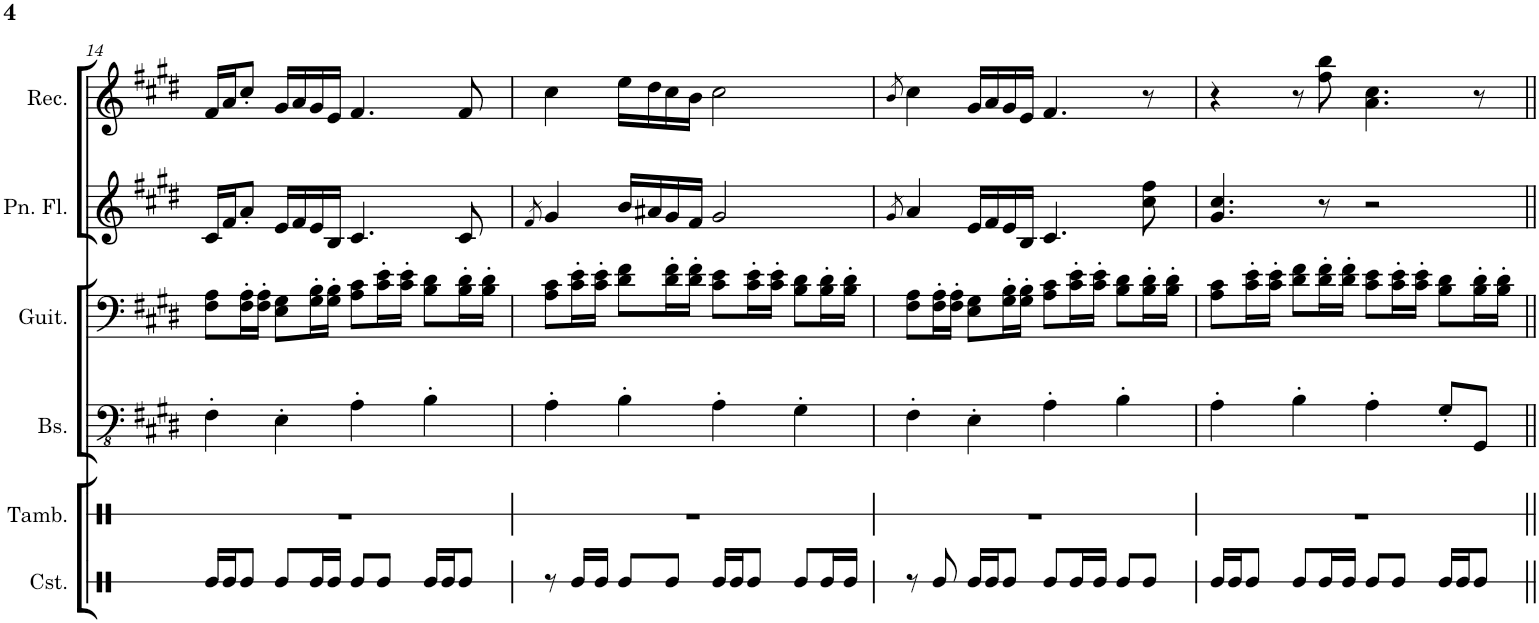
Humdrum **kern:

**kern	**kern	**kern	**kern	**kern	**kern	**kern	**kern
*part8	*part7	*part6	*part5	*part4	*part3	*part2	*part1
*staff8	*staff7	*staff6	*staff5	*staff4	*staff3	*staff2	*staff1
*I"Pan Flute Delay	*I"Recorder Delay	*I"Castanets	*I"Tambourine	*I"Bass	*I"Guitar	*I"Pan Flute	*I"Recorder
*I'Del.	*I'Del.	*I'Cst.	*I'Tamb.	*I'Bs.	*I'Guit.	*I'Pn. Fl.	*I'Rec.
!!LO:PB:g=z
*clefG2	*clefG2	*clefX	*clefX	*clefFv4	*clefGv2	*clefG2	*clefG2
*k[f#c#g#d#]	*k[f#c#g#d#]	*k[]	*k[]	*k[f#c#g#d#]	*k[f#c#g#d#]	*k[f#c#g#d#]	*k[f#c#g#d#]
*M4/4	*M4/4	*M4/4	*M4/4	*M4/4	*M4/4	*M4/4	*M4/4
=14	=14	=14	=14	=14	=14	=14	=14
!	!LO:N:vis=32	!	!	!	!	!	!
32.g#]/ 32.cc#]/KLL	32.r	16Re/LL	1r	4FF#'\	8F#\ 8A\L	16c#/LL	16f#/LL
16c#/	16f#/LL	.	.	.	.	.	.
.	.	16Re/J	.	.	.	16f#/J	16a/J
16f#/J	16a/J	.	.	.	.	.	.
.	.	8Re/J	.	.	16F#\' 16A\'L	8a'/J	8cc#'/J
8a'/J	8cc#'/J	.	.	.	.	.	.
.	.	.	.	.	16F#\' 16A\'JJ	.	.
.	.	8Re/L	.	4EE'\	8E\ 8G#\L	16e/LL	16g#/LL
16e/LL	16g#/LL	.	.	.	.	.	.
.	.	.	.	.	.	16f#/	16a/
16f#/J	16a/J	.	.	.	.	.	.
.	.	16Re/L	.	.	16G#\' 16B\'L	16e/	16g#/
16e/L	16g#/L	.	.	.	.	.	.
.	.	16Re/JJ	.	.	16G#\' 16B\'JJ	16B/JJ	16e/JJ
16B/JJ	16e/JJ	.	.	.	.	.	.
.	.	8Re/L	.	4AA'\	8A\ 8c#\L	4.c#/	4.f#/
4.c#	4.f#	.	.	.	.	.	.
.	.	8Re/J	.	.	16c#\' 16e\'L	.	.
.	.	.	.	.	16c#\' 16e\'JJ	.	.
.	.	16Re/LL	.	4BB'\	8B\ 8d#\L	.	.
.	.	16Re/J	.	.	.	.	.
.	.	8Re/J	.	.	16B\' 16d#\'L	8c#/	8f#/
[64c#/KKLL	[64f#/KKLL	.	.	.	.	.	.
16c#/JJ_	16f#/JJ_	.	.	.	16B\' 16d#\'JJ	.	.
=15	=15	=15	=15	=15	=15	=15	=15
.	.	.	.	.	.	8qf#/	.
32.c#]	32.f#]	8r	1r	4AA'\	8A\ 8c#\L	4g#/	4cc#\
8qf#	.	.	.	.	.	.	.
4g#	4cc#	.	.	.	.	.	.
.	.	16Re/LL	.	.	16c#\' 16e\'L	.	.
.	.	16Re/JJ	.	.	16c#\' 16e\'JJ	.	.
.	.	8Re/L	.	4BB'\	8d#\ 8f#\L	16b/LL	16ee\LL
16b/LL	16ee\LL	.	.	.	.	.	.
.	.	.	.	.	.	16a#X/	16dd#\
16a#X/J	16dd#\J	.	.	.	.	.	.
.	.	8Re/J	.	.	16d#\' 16f#\'L	16g#/	16cc#\
16g#/L	16cc#\L	.	.	.	.	.	.
.	.	.	.	.	16d#\' 16f#\'JJ	16f#/JJ	16b\JJ
16f#/JJ	16b\JJ	.	.	.	.	.	.
.	.	16Re/LL	.	4AA'\	8c#\ 8e\L	2g#/	2cc#\
[64g#	[64cc#	.	.	.	.	.	.
4..g#_	4..cc#_	16Re/J	.	.	.	.	.
.	.	8Re/J	.	.	16c#\' 16e\'L	.	.
.	.	.	.	.	16c#\' 16e\'JJ	.	.
.	.	8Re/L	.	4GG#'\	8B\ 8d#\L	.	.
.	.	16Re/L	.	.	16B\' 16d#\'L	.	.
.	.	16Re/JJ	.	.	16B\' 16d#\'JJ	.	.
=16	=16	=16	=16	=16	=16	=16	=16
.	.	.	.	.	.	8qg#/	8qb/
32.g#]	32.cc#]	8r	1r	4FF#'\	8F#\ 8A\L	4a/	4cc#\
8qg#	8qb	.	.	.	.	.	.
4a	4cc#	.	.	.	.	.	.
.	.	8Re/	.	.	16F#\' 16A\'L	.	.
.	.	.	.	.	16F#\' 16A\'JJ	.	.
.	.	16Re/LL	.	4EE'\	8E\ 8G#\L	16e/LL	16g#/LL
16e/LL	16g#/LL	.	.	.	.	.	.
.	.	16Re/J	.	.	.	16f#/	16a/
16f#/J	16a/J	.	.	.	.	.	.
.	.	8Re/J	.	.	16G#\' 16B\'L	16e/	16g#/
16e/L	16g#/L	.	.	.	.	.	.
.	.	.	.	.	16G#\' 16B\'JJ	16B/JJ	16e/JJ
16B/JJ	16e/JJ	.	.	.	.	.	.
.	.	8Re/L	.	4AA'\	8A\ 8c#\L	4.c#/	4.f#/
4.c#	4.f#	.	.	.	.	.	.
.	.	16Re/L	.	.	16c#\' 16e\'L	.	.
.	.	16Re/JJ	.	.	16c#\' 16e\'JJ	.	.
.	.	8Re/L	.	4BB'\	8B\ 8d#\L	.	.
.	.	8Re/J	.	.	16B\' 16d#\'L	8cc#\ 8ff#\	8r
[64cc#\ [64ff#\KKLL	64r	.	.	.	.	.	.
16cc#_\ 16ff#_\JJ	16r	.	.	.	16B\' 16d#\'JJ	.	.
=17	=17	=17	=17	=17	=17	=17	=17
!	!LO:N:vis=32	!	!	!	!	!	!
32.cc#] 32.ff#]	32.r	16Re/LL	1r	4AA'\	8A\ 8c#\L	4.g#/ 4.cc#/	4r
4.g# 4.cc#	4r	.	.	.	.	.	.
.	.	16Re/J	.	.	.	.	.
.	.	8Re/J	.	.	16c#\' 16e\'L	.	.
.	.	.	.	.	16c#\' 16e\'JJ	.	.
.	.	8Re/L	.	4BB'\	8d#\ 8f#\L	.	8r
.	8r	.	.	.	.	.	.
.	.	16Re/L	.	.	16d#\' 16f#\'L	8r	8ff#\ 8bb\
8r	8ff# 8bb	.	.	.	.	.	.
.	.	16Re/JJ	.	.	16d#\' 16f#\'JJ	.	.
.	.	8Re/L	.	4AA'\	8c#\ 8e\L	2r	4.a\ 4.cc#\
64r	4.a 4.cc#	.	.	.	.	.	.
!LO:N:vis=8	!	!	!	!	!	!	!
8.r	.	.	.	.	.	.	.
.	.	8Re/J	.	.	16c#\' 16e\'L	.	.
.	.	.	.	.	16c#\' 16e\'JJ	.	.
4r	.	16Re/LL	.	8GG#'/L	8B\ 8d#\L	.	.
.	.	16Re/J	.	.	.	.	.
.	.	8Re/J	.	8GGG#/J	16B\' 16d#\'L	.	8r
.	64r	.	.	.	.	.	.
.	16r	.	.	.	16B\' 16d#\'JJ	.	.
=||	=||	=||	=||	=||	=||	=||	=||
*-	*-	*-	*-	*-	*-	*-	*-
